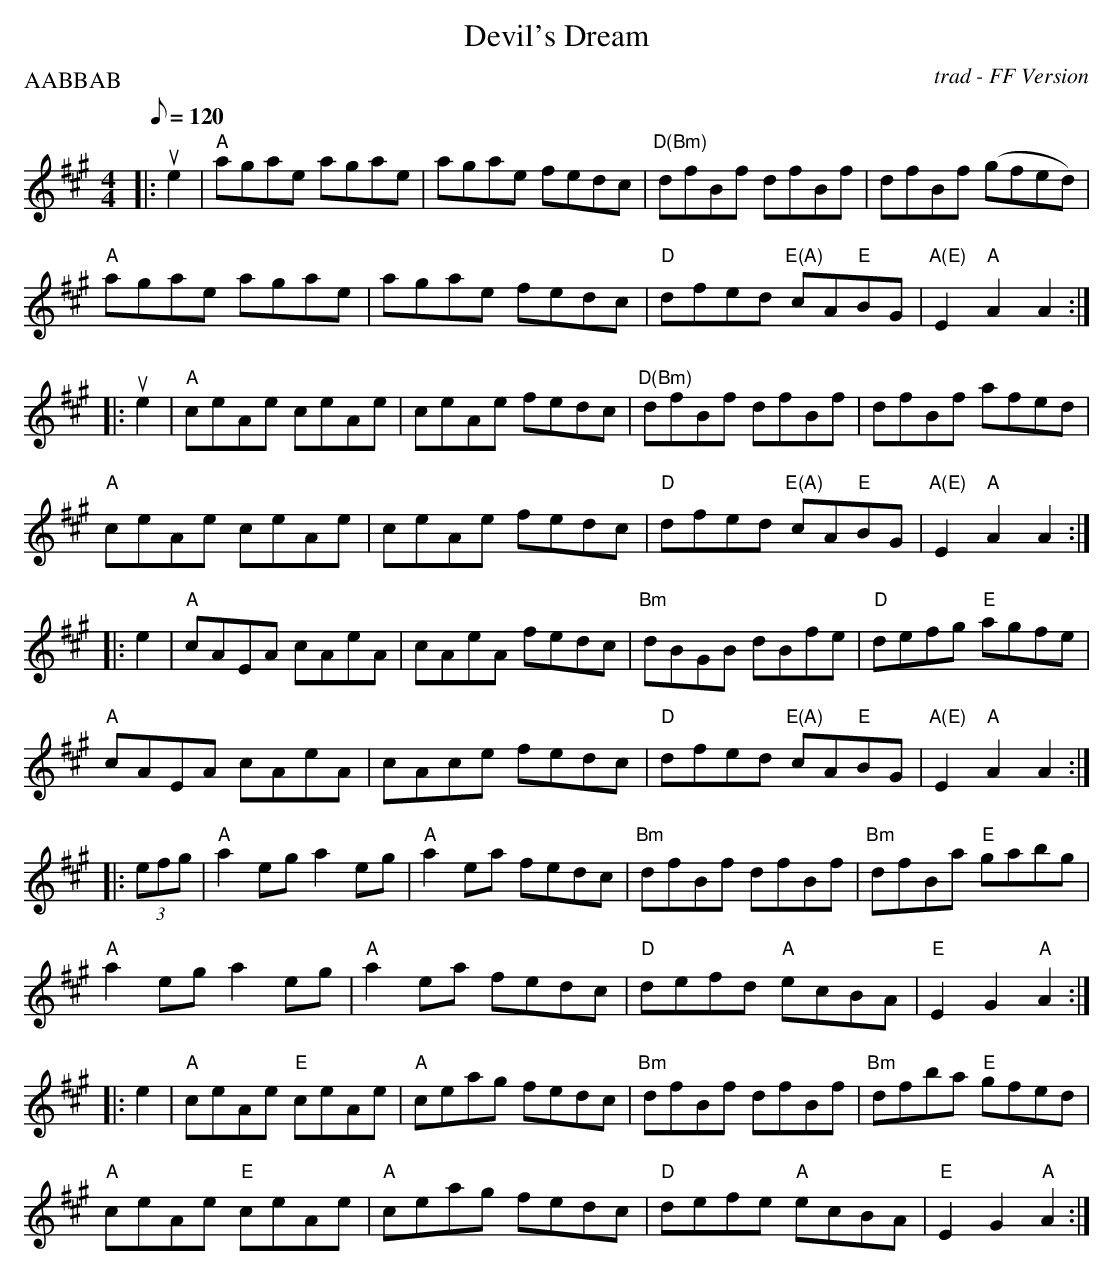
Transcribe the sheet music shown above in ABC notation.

X:1
T: Devil's Dream
O: trad - FF Version
M: 4/4
L: 1/8
P: AABBAB
Q: 120
K: A
|:ue2 |\
"A"agae agae |agae fedc |"D(Bm)"dfBf dfBf |dfBf (gfed)|
"A"agae agae |agae fedc |"D"dfed "E(A)"cA"E"BG |"A(E)"E2 "A"A2 A2 :|
|:ue2 |\
"A"ceAe ceAe |ceAe fedc |"D(Bm)"dfBf dfBf |dfBf afed |
"A"ceAe ceAe |ceAe fedc |"D"dfed "E(A)"cA"E"BG |"A(E)"E2 "A"A2 A2 :|
|: e2 |\
"A"cAEA cAeA |cAeA fedc |"Bm"dBGB dBfe |"D"defg "E"agfe |
"A"cAEA cAeA |cAce fedc |"D"dfed "E(A)"cA"E"BG |"A(E)"E2 "A"A2 A2 :|
|: (3efg |\
"A" a2 eg a2 eg | "A" a2 ea fedc | "Bm" dfBf dfBf | "Bm" dfBa "E" gabg |
"A" a2 eg a2 eg | "A" a2 ea fedc | "D" defd "A" ecBA | "E" E2 G2 "A" A2 :|
|: e2 |\
"A" ceAe "E" ceAe | "A" ceag fedc | "Bm" dfBf dfBf | "Bm" dfba "E" gfed |
"A" ceAe "E" ceAe | "A" ceag fedc | "D" defe "A" ecBA | "E" E2 G2 "A" A2 :|
